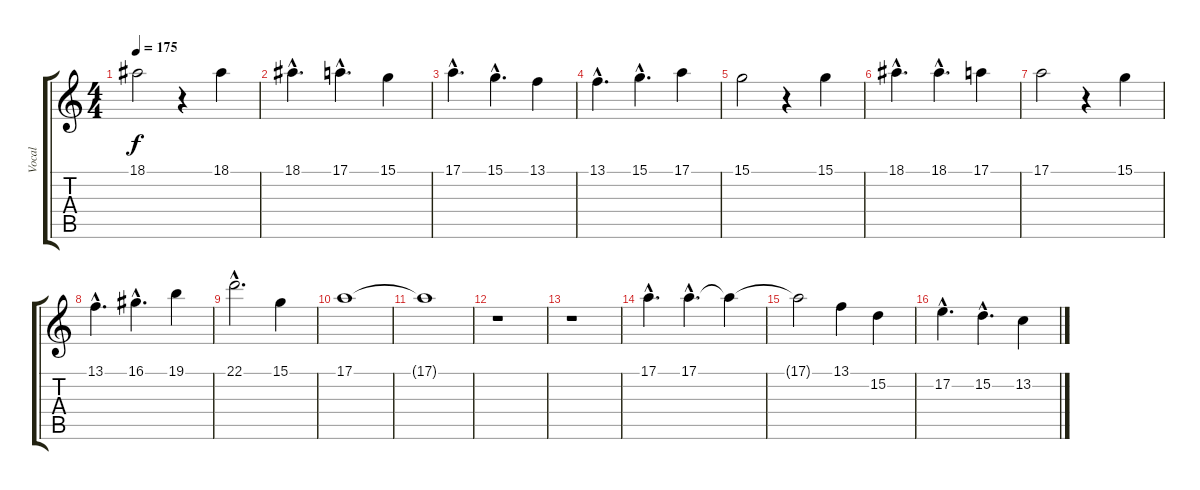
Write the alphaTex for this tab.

\track ("Vocal" "Vocal") {instrument lead2sawtooth}
\staff {score tabs}
\tuning (E4 B3 G3 D3 A2 E2) {hide}
\ts (4 4)
\tempo 175
\clef g2
\ks c
18.1.2{dy f} r.4 18.1.4 |
18.1{hac}.4{d} 17.1{hac}.4{d} 15.1.4 |
17.1{hac}.4{d} 15.1{hac}.4{d} 13.1.4 |
13.1{hac}.4{d} 15.1{hac}.4{d} 17.1.4 |
15.1.2 r.4 15.1.4 |
18.1{hac}.4{d} 18.1{hac}.4{d} 17.1.4 |
17.1.2 r.4 15.1.4 |
13.1{hac}.4{d} 16.1{hac}.4{d} 19.1.4 |
22.1{hac}.2{d} 15.1.4 |
17.1.1 |
17.1{t}.1 |
r.1 |
r.1 |
17.1{hac}.4{d} 17.1{hac}.4{d} 17.1{t}.4 |
17.1{t}.2 13.1.4 15.2.4 |
17.2{hac}.4{d} 15.2{hac}.4{d} 13.2.4
